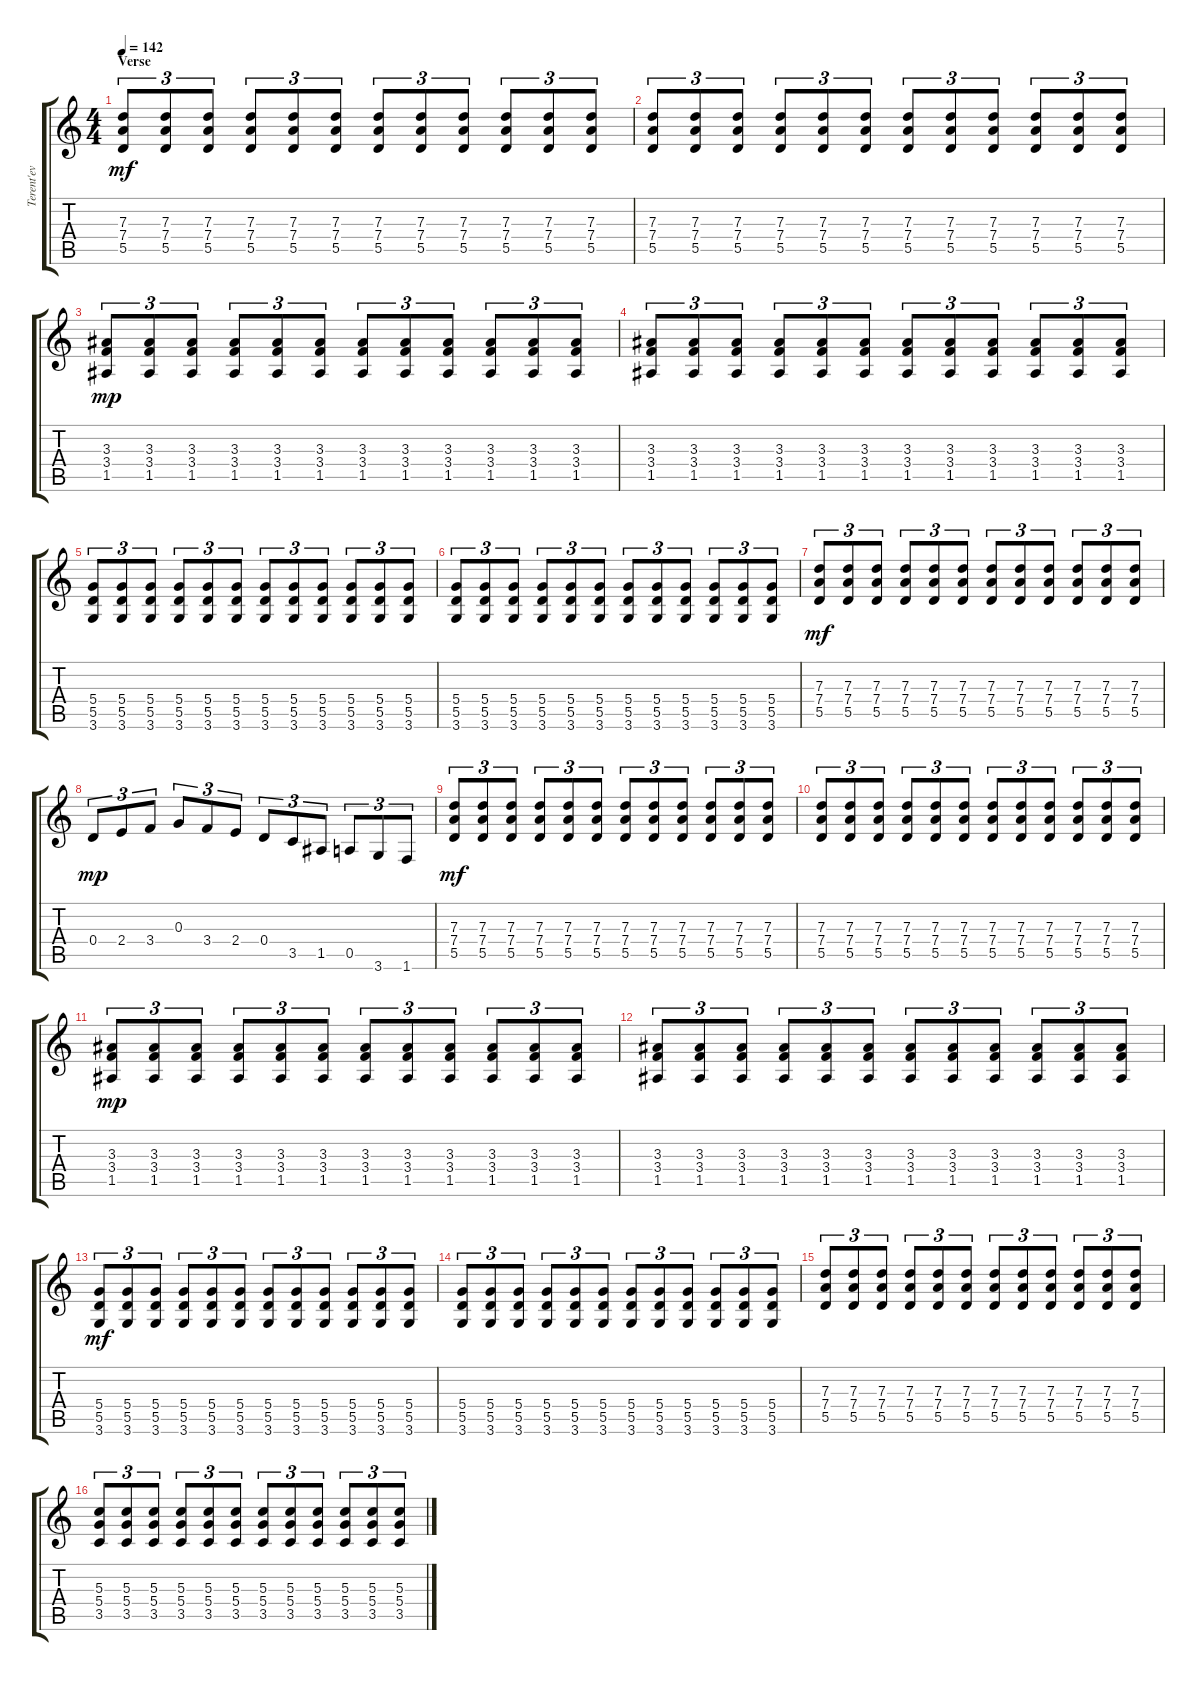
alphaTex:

\track ("Terent'ev" "Terent'ev") {instrument distortionguitar}
\staff {score tabs}
\tuning (E4 B3 G3 D3 A2 E2) {hide}
\ts (4 4)
\section ("" "Verse")
\tempo 142
\clef g2
\ks c
(7.3 7.4 5.5).8{tu (3 2) dy mf} (7.3 7.4 5.5).8{tu (3 2)} (7.3 7.4 5.5).8{tu (3 2)} (7.3 7.4 5.5).8{tu (3 2)} (7.3 7.4 5.5).8{tu (3 2)} (7.3 7.4 5.5).8{tu (3 2)} (7.3 7.4 5.5).8{tu (3 2)} (7.3 7.4 5.5).8{tu (3 2)} (7.3 7.4 5.5).8{tu (3 2)} (7.3 7.4 5.5).8{tu (3 2)} (7.3 7.4 5.5).8{tu (3 2)} (7.3 7.4 5.5).8{tu (3 2)} |
(7.3 7.4 5.5).8{tu (3 2)} (7.3 7.4 5.5).8{tu (3 2)} (7.3 7.4 5.5).8{tu (3 2)} (7.3 7.4 5.5).8{tu (3 2)} (7.3 7.4 5.5).8{tu (3 2)} (7.3 7.4 5.5).8{tu (3 2)} (7.3 7.4 5.5).8{tu (3 2)} (7.3 7.4 5.5).8{tu (3 2)} (7.3 7.4 5.5).8{tu (3 2)} (7.3 7.4 5.5).8{tu (3 2)} (7.3 7.4 5.5).8{tu (3 2)} (7.3 7.4 5.5).8{tu (3 2)} |
(3.3 3.4 1.5).8{tu (3 2) dy mp} (3.3 3.4 1.5).8{tu (3 2)} (3.3 3.4 1.5).8{tu (3 2)} (3.3 3.4 1.5).8{tu (3 2)} (3.3 3.4 1.5).8{tu (3 2)} (3.3 3.4 1.5).8{tu (3 2)} (3.3 3.4 1.5).8{tu (3 2)} (3.3 3.4 1.5).8{tu (3 2)} (3.3 3.4 1.5).8{tu (3 2)} (3.3 3.4 1.5).8{tu (3 2)} (3.3 3.4 1.5).8{tu (3 2)} (3.3 3.4 1.5).8{tu (3 2)} |
(3.3 3.4 1.5).8{tu (3 2)} (3.3 3.4 1.5).8{tu (3 2)} (3.3 3.4 1.5).8{tu (3 2)} (3.3 3.4 1.5).8{tu (3 2)} (3.3 3.4 1.5).8{tu (3 2)} (3.3 3.4 1.5).8{tu (3 2)} (3.3 3.4 1.5).8{tu (3 2)} (3.3 3.4 1.5).8{tu (3 2)} (3.3 3.4 1.5).8{tu (3 2)} (3.3 3.4 1.5).8{tu (3 2)} (3.3 3.4 1.5).8{tu (3 2)} (3.3 3.4 1.5).8{tu (3 2)} |
(5.4 5.5 3.6).8{tu (3 2)} (5.4 5.5 3.6).8{tu (3 2)} (5.4 5.5 3.6).8{tu (3 2)} (5.4 5.5 3.6).8{tu (3 2)} (5.4 5.5 3.6).8{tu (3 2)} (5.4 5.5 3.6).8{tu (3 2)} (5.4 5.5 3.6).8{tu (3 2)} (5.4 5.5 3.6).8{tu (3 2)} (5.4 5.5 3.6).8{tu (3 2)} (5.4 5.5 3.6).8{tu (3 2)} (5.4 5.5 3.6).8{tu (3 2)} (5.4 5.5 3.6).8{tu (3 2)} |
(5.4 5.5 3.6).8{tu (3 2)} (5.4 5.5 3.6).8{tu (3 2)} (5.4 5.5 3.6).8{tu (3 2)} (5.4 5.5 3.6).8{tu (3 2)} (5.4 5.5 3.6).8{tu (3 2)} (5.4 5.5 3.6).8{tu (3 2)} (5.4 5.5 3.6).8{tu (3 2)} (5.4 5.5 3.6).8{tu (3 2)} (5.4 5.5 3.6).8{tu (3 2)} (5.4 5.5 3.6).8{tu (3 2)} (5.4 5.5 3.6).8{tu (3 2)} (5.4 5.5 3.6).8{tu (3 2)} |
(7.3 7.4 5.5).8{tu (3 2) dy mf} (7.3 7.4 5.5).8{tu (3 2)} (7.3 7.4 5.5).8{tu (3 2)} (7.3 7.4 5.5).8{tu (3 2)} (7.3 7.4 5.5).8{tu (3 2)} (7.3 7.4 5.5).8{tu (3 2)} (7.3 7.4 5.5).8{tu (3 2)} (7.3 7.4 5.5).8{tu (3 2)} (7.3 7.4 5.5).8{tu (3 2)} (7.3 7.4 5.5).8{tu (3 2)} (7.3 7.4 5.5).8{tu (3 2)} (7.3 7.4 5.5).8{tu (3 2)} |
0.4.8{tu (3 2) dy mp} 2.4.8{tu (3 2)} 3.4.8{tu (3 2)} 0.3.8{tu (3 2)} 3.4.8{tu (3 2)} 2.4.8{tu (3 2)} 0.4.8{tu (3 2)} 3.5.8{tu (3 2)} 1.5.8{tu (3 2)} 0.5.8{tu (3 2)} 3.6.8{tu (3 2)} 1.6.8{tu (3 2)} |
(7.3 7.4 5.5).8{tu (3 2) dy mf} (7.3 7.4 5.5).8{tu (3 2)} (7.3 7.4 5.5).8{tu (3 2)} (7.3 7.4 5.5).8{tu (3 2)} (7.3 7.4 5.5).8{tu (3 2)} (7.3 7.4 5.5).8{tu (3 2)} (7.3 7.4 5.5).8{tu (3 2)} (7.3 7.4 5.5).8{tu (3 2)} (7.3 7.4 5.5).8{tu (3 2)} (7.3 7.4 5.5).8{tu (3 2)} (7.3 7.4 5.5).8{tu (3 2)} (7.3 7.4 5.5).8{tu (3 2)} |
(7.3 7.4 5.5).8{tu (3 2)} (7.3 7.4 5.5).8{tu (3 2)} (7.3 7.4 5.5).8{tu (3 2)} (7.3 7.4 5.5).8{tu (3 2)} (7.3 7.4 5.5).8{tu (3 2)} (7.3 7.4 5.5).8{tu (3 2)} (7.3 7.4 5.5).8{tu (3 2)} (7.3 7.4 5.5).8{tu (3 2)} (7.3 7.4 5.5).8{tu (3 2)} (7.3 7.4 5.5).8{tu (3 2)} (7.3 7.4 5.5).8{tu (3 2)} (7.3 7.4 5.5).8{tu (3 2)} |
(3.3 3.4 1.5).8{tu (3 2) dy mp} (3.3 3.4 1.5).8{tu (3 2)} (3.3 3.4 1.5).8{tu (3 2)} (3.3 3.4 1.5).8{tu (3 2)} (3.3 3.4 1.5).8{tu (3 2)} (3.3 3.4 1.5).8{tu (3 2)} (3.3 3.4 1.5).8{tu (3 2)} (3.3 3.4 1.5).8{tu (3 2)} (3.3 3.4 1.5).8{tu (3 2)} (3.3 3.4 1.5).8{tu (3 2)} (3.3 3.4 1.5).8{tu (3 2)} (3.3 3.4 1.5).8{tu (3 2)} |
(3.3 3.4 1.5).8{tu (3 2)} (3.3 3.4 1.5).8{tu (3 2)} (3.3 3.4 1.5).8{tu (3 2)} (3.3 3.4 1.5).8{tu (3 2)} (3.3 3.4 1.5).8{tu (3 2)} (3.3 3.4 1.5).8{tu (3 2)} (3.3 3.4 1.5).8{tu (3 2)} (3.3 3.4 1.5).8{tu (3 2)} (3.3 3.4 1.5).8{tu (3 2)} (3.3 3.4 1.5).8{tu (3 2)} (3.3 3.4 1.5).8{tu (3 2)} (3.3 3.4 1.5).8{tu (3 2)} |
(5.4 5.5 3.6).8{tu (3 2) dy mf} (5.4 5.5 3.6).8{tu (3 2)} (5.4 5.5 3.6).8{tu (3 2)} (5.4 5.5 3.6).8{tu (3 2)} (5.4 5.5 3.6).8{tu (3 2)} (5.4 5.5 3.6).8{tu (3 2)} (5.4 5.5 3.6).8{tu (3 2)} (5.4 5.5 3.6).8{tu (3 2)} (5.4 5.5 3.6).8{tu (3 2)} (5.4 5.5 3.6).8{tu (3 2)} (5.4 5.5 3.6).8{tu (3 2)} (5.4 5.5 3.6).8{tu (3 2)} |
(5.4 5.5 3.6).8{tu (3 2)} (5.4 5.5 3.6).8{tu (3 2)} (5.4 5.5 3.6).8{tu (3 2)} (5.4 5.5 3.6).8{tu (3 2)} (5.4 5.5 3.6).8{tu (3 2)} (5.4 5.5 3.6).8{tu (3 2)} (5.4 5.5 3.6).8{tu (3 2)} (5.4 5.5 3.6).8{tu (3 2)} (5.4 5.5 3.6).8{tu (3 2)} (5.4 5.5 3.6).8{tu (3 2)} (5.4 5.5 3.6).8{tu (3 2)} (5.4 5.5 3.6).8{tu (3 2)} |
(7.3 7.4 5.5).8{tu (3 2)} (7.3 7.4 5.5).8{tu (3 2)} (7.3 7.4 5.5).8{tu (3 2)} (7.3 7.4 5.5).8{tu (3 2)} (7.3 7.4 5.5).8{tu (3 2)} (7.3 7.4 5.5).8{tu (3 2)} (7.3 7.4 5.5).8{tu (3 2)} (7.3 7.4 5.5).8{tu (3 2)} (7.3 7.4 5.5).8{tu (3 2)} (7.3 7.4 5.5).8{tu (3 2)} (7.3 7.4 5.5).8{tu (3 2)} (7.3 7.4 5.5).8{tu (3 2)} |
(5.3 5.4 3.5).8{tu (3 2)} (5.3 5.4 3.5).8{tu (3 2)} (5.3 5.4 3.5).8{tu (3 2)} (5.3 5.4 3.5).8{tu (3 2)} (5.3 5.4 3.5).8{tu (3 2)} (5.3 5.4 3.5).8{tu (3 2)} (5.3 5.4 3.5).8{tu (3 2)} (5.3 5.4 3.5).8{tu (3 2)} (5.3 5.4 3.5).8{tu (3 2)} (5.3 5.4 3.5).8{tu (3 2)} (5.3 5.4 3.5).8{tu (3 2)} (5.3 5.4 3.5).8{tu (3 2)}
